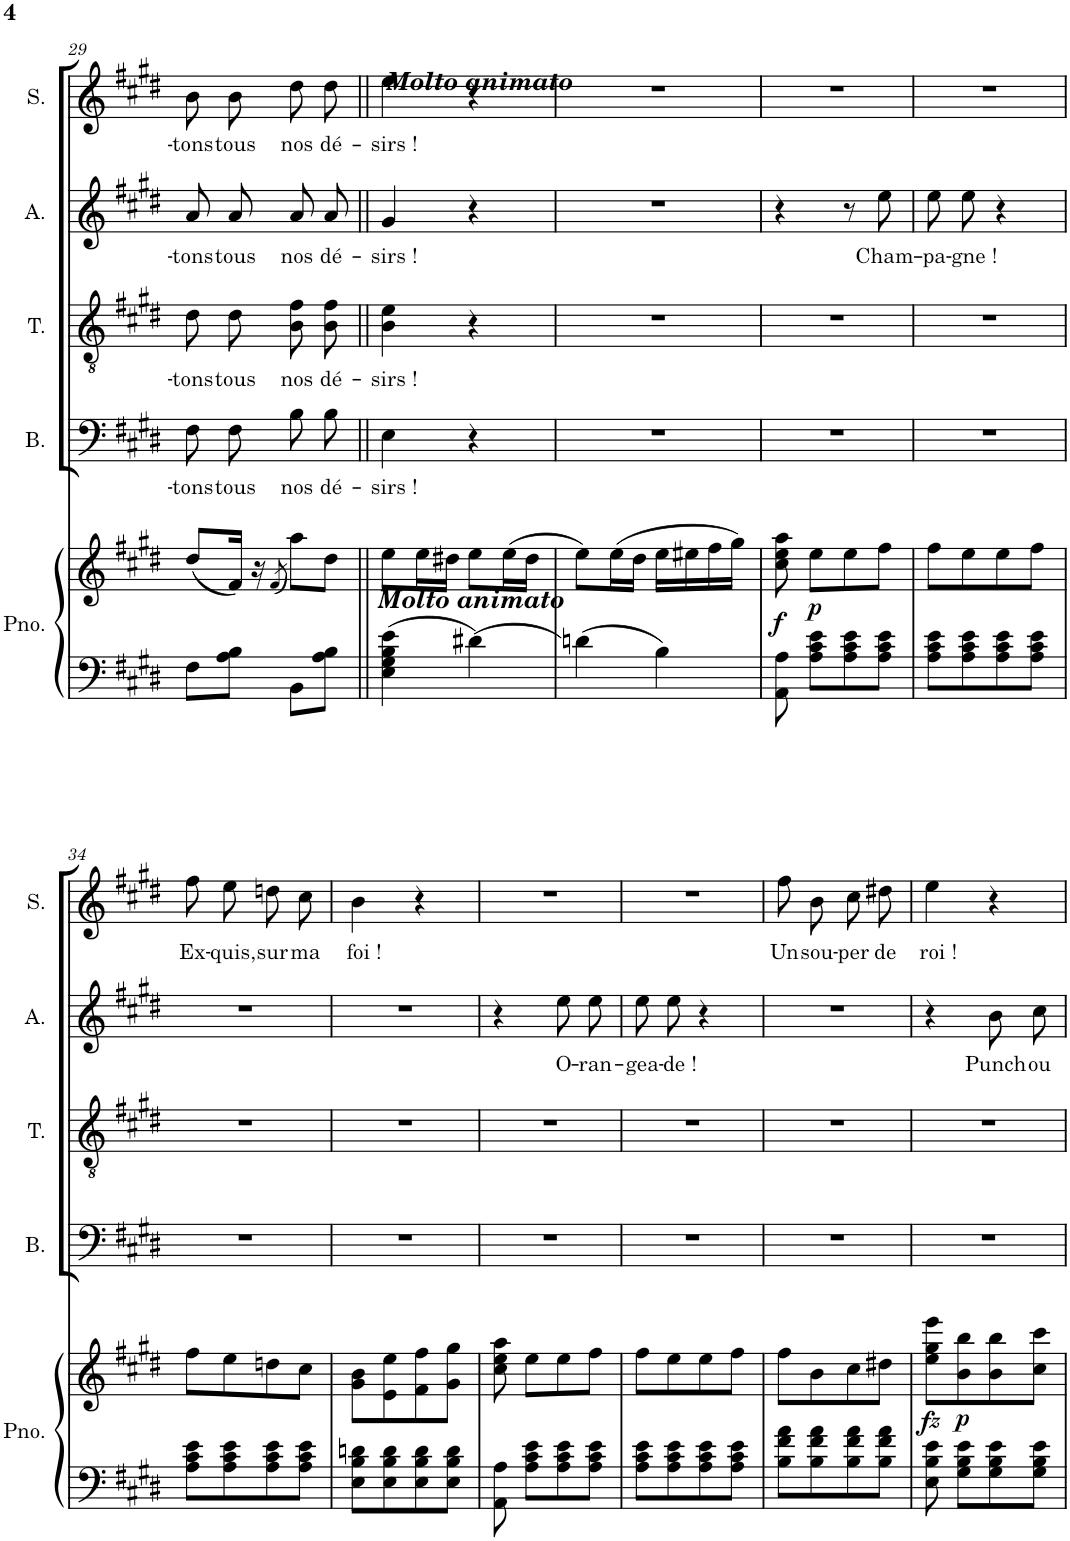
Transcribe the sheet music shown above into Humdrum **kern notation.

**kern	**kern	**dynam	**kern	**text	**kern	**text	**kern	**text	**kern	**text
*part5	*part5	*part5	*part4	*part4	*part3	*part3	*part2	*part2	*part1	*part1
*staff6	*staff5	*staff5/6	*staff4	*staff4	*staff3	*staff3	*staff2	*staff2	*staff1	*staff1
*I"Piano	*	*	*I"Bass	*	*I"Tenor	*	*I"Alto	*	*I"Soprano	*
*I'Pno.	*	*	*I'B.	*	*I'T.	*	*I'A.	*	*I'S.	*
!!LO:PB:g=z
*clefF4	*clefG2	*	*clefF4	*	*clefGv2	*	*clefG2	*	*clefG2	*
*k[f#c#g#d#]	*k[f#c#g#d#]	*	*k[f#c#g#d#]	*	*k[f#c#g#d#]	*	*k[f#c#g#d#]	*	*k[f#c#g#d#]	*
*M2/4	*M2/4	*	*M2/4	*	*M2/4	*	*M2/4	*	*M2/4	*
=29	=29	=29	=29	=29	=29	=29	=29	=29	=29	=29
!	!	!	!	!LO:LY:b	!	!LO:LY:b	!	!LO:LY:b	!	!LO:LY:b
8F#\L	(8dd#/L	.	8F#\L	-tons	8d#\L	-tons	8a/L	-tons	8b\L	-tons
!	!	!	!	!LO:LY:b	!	!LO:LY:b	!	!LO:LY:b	!	!LO:LY:b
8A\ 8B\J	16f#/Jk)	.	8F#\J	tous	8d#\J	tous	8a/J	tous	8b\J	tous
.	16r	.	.	.	.	.	.	.	.	.
.	(8qf#/	.	.	.	.	.	.	.	.	.
!	!	!	!	!LO:LY:b	!	!LO:LY:b	!	!LO:LY:b	!	!LO:LY:b
8BB\L	8aa\L)	.	8B\L	nos	8B\ 8f#\L	nos	8a/L	nos	8dd#\L	nos
!	!	!	!	!LO:LY:b	!	!LO:LY:b	!	!LO:LY:b	!	!LO:LY:b
8A\ 8B\J	8dd#\J	.	8B\J	dé-	8B\ 8f#\J	dé-	8a/J	dé-	8dd#\J	dé-
=30||	=30||	=30||	=30||	=30||	=30||	=30||	=30||	=30||	=30||	=30||
!	!	!	!	!	!	!	!	!	!LO:TX:b:Bi:t=Molto animato	!
!	!LO:TX:b:Bi:t=Molto animato	!	!	!	!	!	!	!	!	!
!	!	!	!	!LO:LY:b	!	!LO:LY:b	!	!LO:LY:b	!	!LO:LY:b
4E\ 4G#\ 4B\ 4e\	8ee\L	.	4E\	-sirs !	4B\ 4e\	-sirs !	4g#/	-sirs !	4ee\	-sirs !
.	16ee\L	.	.	.	.	.	.	.	.	.
.	16dd#X\JJ	.	.	.	.	.	.	.	.	.
4d#X\	8ee\L	.	4r	.	4r	.	4r	.	4r	.
.	(16ee\L	.	.	.	.	.	.	.	.	.
.	16dd#\JJ	.	.	.	.	.	.	.	.	.
=31	=31	=31	=31	=31	=31	=31	=31	=31	=31	=31
4dn\	8ee\L)	.	2r	.	2r	.	2r	.	2r	.
.	(16ee\L	.	.	.	.	.	.	.	.	.
.	16dd#\JJ	.	.	.	.	.	.	.	.	.
4B\	16ee\LL	.	.	.	.	.	.	.	.	.
.	16ee#X\	.	.	.	.	.	.	.	.	.
.	16ff#\	.	.	.	.	.	.	.	.	.
.	16gg#\JJ)	.	.	.	.	.	.	.	.	.
=32	=32	=32	=32	=32	=32	=32	=32	=32	=32	=32
!	!	!LO:DY:b	!	!	!	!	!	!	!	!
8AA\ 8A\	8cc#\ 8ee\ 8aa\	f	2r	.	2r	.	4r	.	2r	.
!	!	!LO:DY:b	!	!	!	!	!	!	!	!
8A\ 8c#\ 8e\L	8ee\L	p	.	.	.	.	.	.	.	.
8A\ 8c#\ 8e\	8ee\	.	.	.	.	.	8r	.	.	.
!	!	!	!	!	!	!	!	!LO:LY:b	!	!
8A\ 8c#\ 8e\J	8ff#\J	.	.	.	.	.	8ee\	Cham-	.	.
=33	=33	=33	=33	=33	=33	=33	=33	=33	=33	=33
!	!	!	!	!	!	!	!	!LO:LY:b	!	!
8A\ 8c#\ 8e\L	8ff#\L	.	2r	.	2r	.	8ee\L	-pa-	2r	.
!	!	!	!	!	!	!	!	!LO:LY:b	!	!
8A\ 8c#\ 8e\	8ee\	.	.	.	.	.	8ee\J	-gne !	.	.
8A\ 8c#\ 8e\	8ee\	.	.	.	.	.	4r	.	.	.
8A\ 8c#\ 8e\J	8ff#\J	.	.	.	.	.	.	.	.	.
!!LO:LB:g=z
=34	=34	=34	=34	=34	=34	=34	=34	=34	=34	=34
!	!	!	!	!	!	!	!	!	!	!LO:LY:b
8A\ 8c#\ 8e\L	8ff#\L	.	2r	.	2r	.	2r	.	8ff#\L	Ex-
!	!	!	!	!	!	!	!	!	!	!LO:LY:b
8A\ 8c#\ 8e\	8ee\	.	.	.	.	.	.	.	8ee\J	-quis,
!	!	!	!	!	!	!	!	!	!	!LO:LY:b
8A\ 8c#\ 8e\	8ddn\	.	.	.	.	.	.	.	8ddn\L	sur
!	!	!	!	!	!	!	!	!	!	!LO:LY:b
8A\ 8c#\ 8e\J	8cc#\J	.	.	.	.	.	.	.	8cc#\J	ma
=35	=35	=35	=35	=35	=35	=35	=35	=35	=35	=35
!	!	!	!	!	!	!	!	!	!	!LO:LY:b
8E\ 8B\ 8dn\L	8g#\ 8b\L	.	2r	.	2r	.	2r	.	4b\	foi !
8E\ 8B\ 8d\	8e\ 8ee\	.	.	.	.	.	.	.	.	.
8E\ 8B\ 8d\	8f#\ 8ff#\	.	.	.	.	.	.	.	4r	.
8E\ 8B\ 8d\J	8g#\ 8gg#\J	.	.	.	.	.	.	.	.	.
=36	=36	=36	=36	=36	=36	=36	=36	=36	=36	=36
8AA\ 8A\	8cc#\ 8ee\ 8aa\	.	2r	.	2r	.	4r	.	2r	.
8A\ 8c#\ 8e\L	8ee\L	.	.	.	.	.	.	.	.	.
!	!	!	!	!	!	!	!	!LO:LY:b	!	!
8A\ 8c#\ 8e\	8ee\	.	.	.	.	.	8ee\L	O-	.	.
!	!	!	!	!	!	!	!	!LO:LY:b	!	!
8A\ 8c#\ 8e\J	8ff#\J	.	.	.	.	.	8ee\J	-ran-	.	.
=37	=37	=37	=37	=37	=37	=37	=37	=37	=37	=37
!	!	!	!	!	!	!	!	!LO:LY:b	!	!
8A\ 8c#\ 8e\L	8ff#\L	.	2r	.	2r	.	8ee\L	-gea-	2r	.
!	!	!	!	!	!	!	!	!LO:LY:b	!	!
8A\ 8c#\ 8e\	8ee\	.	.	.	.	.	8ee\J	-de !	.	.
8A\ 8c#\ 8e\	8ee\	.	.	.	.	.	4r	.	.	.
8A\ 8c#\ 8e\J	8ff#\J	.	.	.	.	.	.	.	.	.
=38	=38	=38	=38	=38	=38	=38	=38	=38	=38	=38
!	!	!	!	!	!	!	!	!	!	!LO:LY:b
8B\ 8f#\ 8a\L	8ff#\L	.	2r	.	2r	.	2r	.	8ff#\L	Un
!	!	!	!	!	!	!	!	!	!	!LO:LY:b
8B\ 8f#\ 8a\	8b\	.	.	.	.	.	.	.	8b\J	sou-
!	!	!	!	!	!	!	!	!	!	!LO:LY:b
8B\ 8f#\ 8a\	8cc#\	.	.	.	.	.	.	.	8cc#\L	-per
!	!	!	!	!	!	!	!	!	!	!LO:LY:b
8B\ 8f#\ 8a\J	8dd#X\J	.	.	.	.	.	.	.	8dd#X\J	de
=39	=39	=39	=39	=39	=39	=39	=39	=39	=39	=39
!	!	!LO:DY:b	!	!	!	!	!	!	!	!LO:LY:b
8E\ 8B\ 8e\	8ee\ 8gg#\ 8eee\L	fz	2r	.	2r	.	4r	.	4ee\	roi !
!	!	!LO:DY:b	!	!	!	!	!	!	!	!
8G#\ 8B\ 8e\L	8b\ 8bb\	p	.	.	.	.	.	.	.	.
!	!	!	!	!	!	!	!	!LO:LY:b	!	!
8G#\ 8B\ 8e\	8b\ 8bb\	.	.	.	.	.	8b\L	Punch	4r	.
!	!	!	!	!	!	!	!	!LO:LY:b	!	!
8G#\ 8B\ 8e\J	8cc#\ 8ccc#\J	.	.	.	.	.	8cc#\J	ou	.	.
=	=	=	=	=	=	=	=	=	=	=
*-	*-	*-	*-	*-	*-	*-	*-	*-	*-	*-
